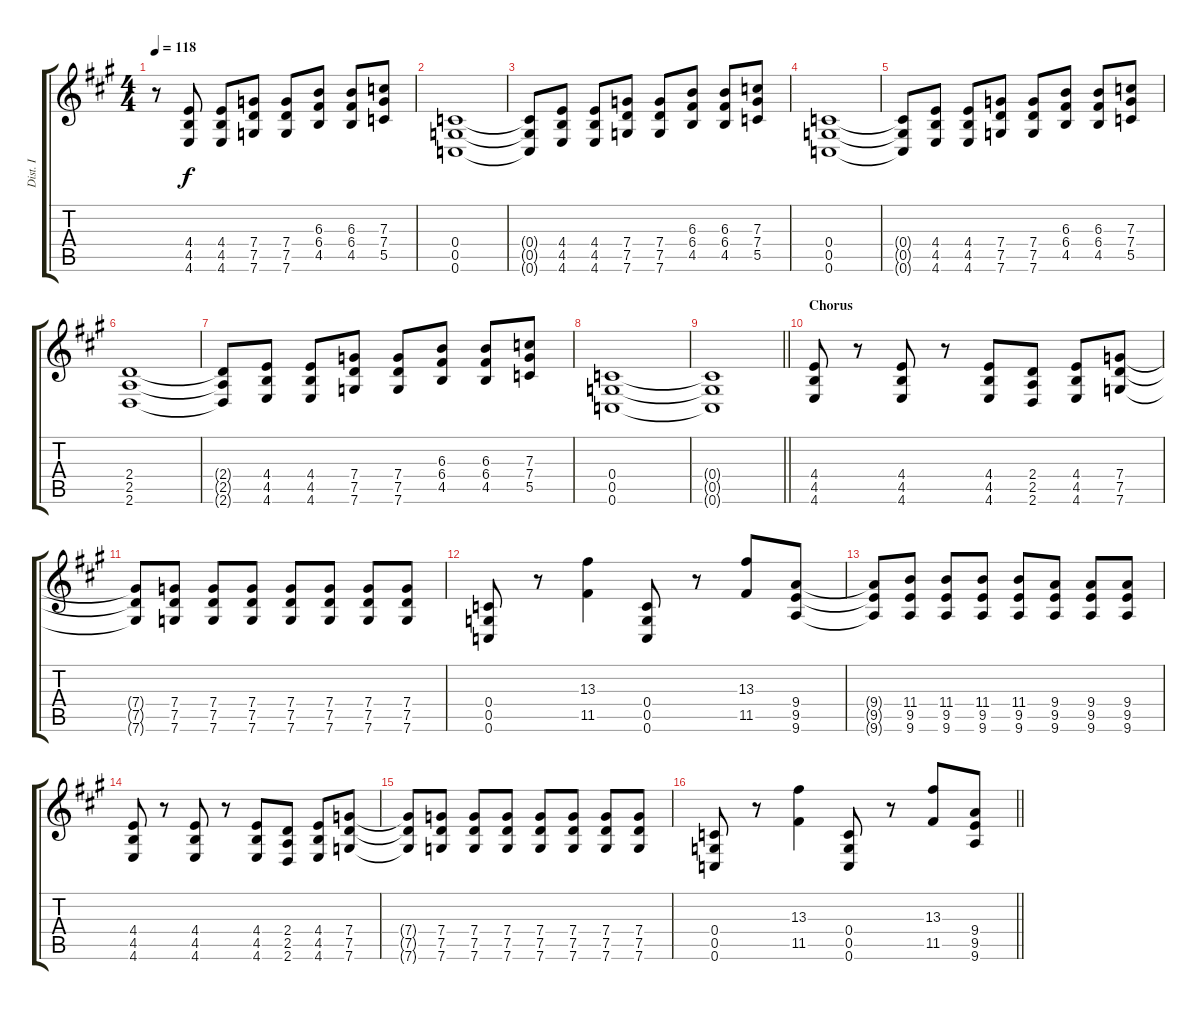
\track ("Dist. I" "Dist. I") {instrument distortionguitar}
\staff {score tabs}
\tuning (D4 A3 F3 C3 G2 C2) {hide}
\ts (4 4)
\tempo 118
\clef g2
\ks a
r.8{dy f} (4.4 4.5 4.6).8 (4.4 4.5 4.6).8 (7.4 7.5 7.6).8 (7.4 7.5 7.6).8 (6.3 6.4 4.5).8 (6.3 6.4 4.5).8 (7.3 7.4 5.5).8 |
(0.4 0.5 0.6).1 |
(0.4{t} 0.5{t} 0.6{t}).8 (4.4 4.5 4.6).8 (4.4 4.5 4.6).8 (7.4 7.5 7.6).8 (7.4 7.5 7.6).8 (6.3 6.4 4.5).8 (6.3 6.4 4.5).8 (7.3 7.4 5.5).8 |
(0.4 0.5 0.6).1 |
(0.4{t} 0.5{t} 0.6{t}).8 (4.4 4.5 4.6).8 (4.4 4.5 4.6).8 (7.4 7.5 7.6).8 (7.4 7.5 7.6).8 (6.3 6.4 4.5).8 (6.3 6.4 4.5).8 (7.3 7.4 5.5).8 |
(2.4 2.5 2.6).1 |
(2.4{t} 2.5{t} 2.6{t}).8 (4.4 4.5 4.6).8 (4.4 4.5 4.6).8 (7.4 7.5 7.6).8 (7.4 7.5 7.6).8 (6.3 6.4 4.5).8 (6.3 6.4 4.5).8 (7.3 7.4 5.5).8 |
(0.4 0.5 0.6).1 |
\barLineRight lightlight
(0.4{t} 0.5{t} 0.6{t}).1 |
\section ("" "Chorus")
(4.4 4.5 4.6).8 r.8 (4.4 4.5 4.6).8 r.8 (4.4 4.5 4.6).8 (2.4 2.5 2.6).8 (4.4 4.5 4.6).8 (7.4 7.5 7.6).8 |
(7.4{t} 7.5{t} 7.6{t}).8 (7.4 7.5 7.6).8 (7.4 7.5 7.6).8 (7.4 7.5 7.6).8 (7.4 7.5 7.6).8 (7.4 7.5 7.6).8 (7.4 7.5 7.6).8 (7.4 7.5 7.6).8 |
(0.4 0.5 0.6).8 r.8 (13.3 11.5).4 (0.4 0.5 0.6).8 r.8 (13.3 11.5).8 (9.4 9.5 9.6).8 |
(9.4{t} 9.5{t} 9.6{t}).8 (11.4 9.5 9.6).8 (11.4 9.5 9.6).8 (11.4 9.5 9.6).8 (11.4 9.5 9.6).8 (9.4 9.5 9.6).8 (9.4 9.5 9.6).8 (9.4 9.5 9.6).8 |
(4.4 4.5 4.6).8 r.8 (4.4 4.5 4.6).8 r.8 (4.4 4.5 4.6).8 (2.4 2.5 2.6).8 (4.4 4.5 4.6).8 (7.4 7.5 7.6).8 |
(7.4{t} 7.5{t} 7.6{t}).8 (7.4 7.5 7.6).8 (7.4 7.5 7.6).8 (7.4 7.5 7.6).8 (7.4 7.5 7.6).8 (7.4 7.5 7.6).8 (7.4 7.5 7.6).8 (7.4 7.5 7.6).8 |
\barLineRight lightlight
(0.4 0.5 0.6).8 r.8 (13.3 11.5).4 (0.4 0.5 0.6).8 r.8 (13.3 11.5).8 (9.4 9.5 9.6).8
